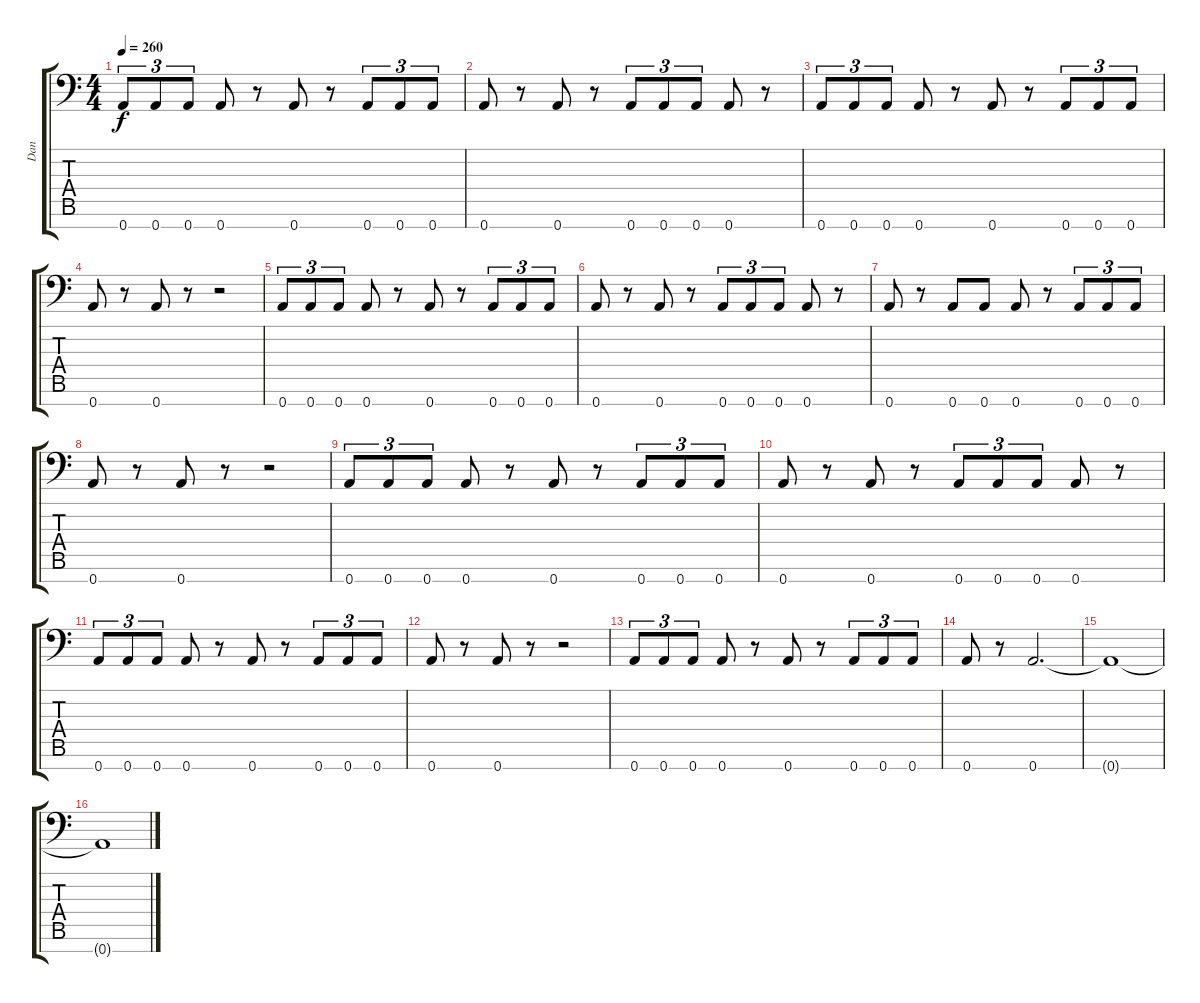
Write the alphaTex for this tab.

\track ("Dan" "Dan") {instrument acousticguitarsteel}
\staff {score tabs}
\tuning (E4 B3 Gb3 D3 A2 E2 A1) {hide}
\ts (4 4)
\tempo 260
\clef f4
\ks c
0.7.8{tu (3 2) dy f instrument acousticguitarsteel} 0.7.8{tu (3 2)} 0.7.8{tu (3 2)} 0.7.8 r.8 0.7.8 r.8 0.7.8{tu (3 2)} 0.7.8{tu (3 2)} 0.7.8{tu (3 2)} |
0.7.8 r.8 0.7.8 r.8 0.7.8{tu (3 2)} 0.7.8{tu (3 2)} 0.7.8{tu (3 2)} 0.7.8 r.8 |
0.7.8{tu (3 2)} 0.7.8{tu (3 2)} 0.7.8{tu (3 2)} 0.7.8 r.8 0.7.8 r.8 0.7.8{tu (3 2)} 0.7.8{tu (3 2)} 0.7.8{tu (3 2)} |
0.7.8 r.8 0.7.8 r.8 r.2 |
0.7.8{tu (3 2)} 0.7.8{tu (3 2)} 0.7.8{tu (3 2)} 0.7.8 r.8 0.7.8 r.8 0.7.8{tu (3 2)} 0.7.8{tu (3 2)} 0.7.8{tu (3 2)} |
0.7.8 r.8 0.7.8 r.8 0.7.8{tu (3 2)} 0.7.8{tu (3 2)} 0.7.8{tu (3 2)} 0.7.8 r.8 |
0.7.8 r.8 0.7.8 0.7.8 0.7.8 r.8 0.7.8{tu (3 2)} 0.7.8{tu (3 2)} 0.7.8{tu (3 2)} |
0.7.8 r.8 0.7.8 r.8 r.2 |
0.7.8{tu (3 2)} 0.7.8{tu (3 2)} 0.7.8{tu (3 2)} 0.7.8 r.8 0.7.8 r.8 0.7.8{tu (3 2)} 0.7.8{tu (3 2)} 0.7.8{tu (3 2)} |
0.7.8 r.8 0.7.8 r.8 0.7.8{tu (3 2)} 0.7.8{tu (3 2)} 0.7.8{tu (3 2)} 0.7.8 r.8 |
0.7.8{tu (3 2)} 0.7.8{tu (3 2)} 0.7.8{tu (3 2)} 0.7.8 r.8 0.7.8 r.8 0.7.8{tu (3 2)} 0.7.8{tu (3 2)} 0.7.8{tu (3 2)} |
0.7.8 r.8 0.7.8 r.8 r.2 |
0.7.8{tu (3 2)} 0.7.8{tu (3 2)} 0.7.8{tu (3 2)} 0.7.8 r.8 0.7.8 r.8 0.7.8{tu (3 2)} 0.7.8{tu (3 2)} 0.7.8{tu (3 2)} |
0.7.8 r.8 0.7.2{d} |
0.7{t}.1 |
0.7{t}.1
